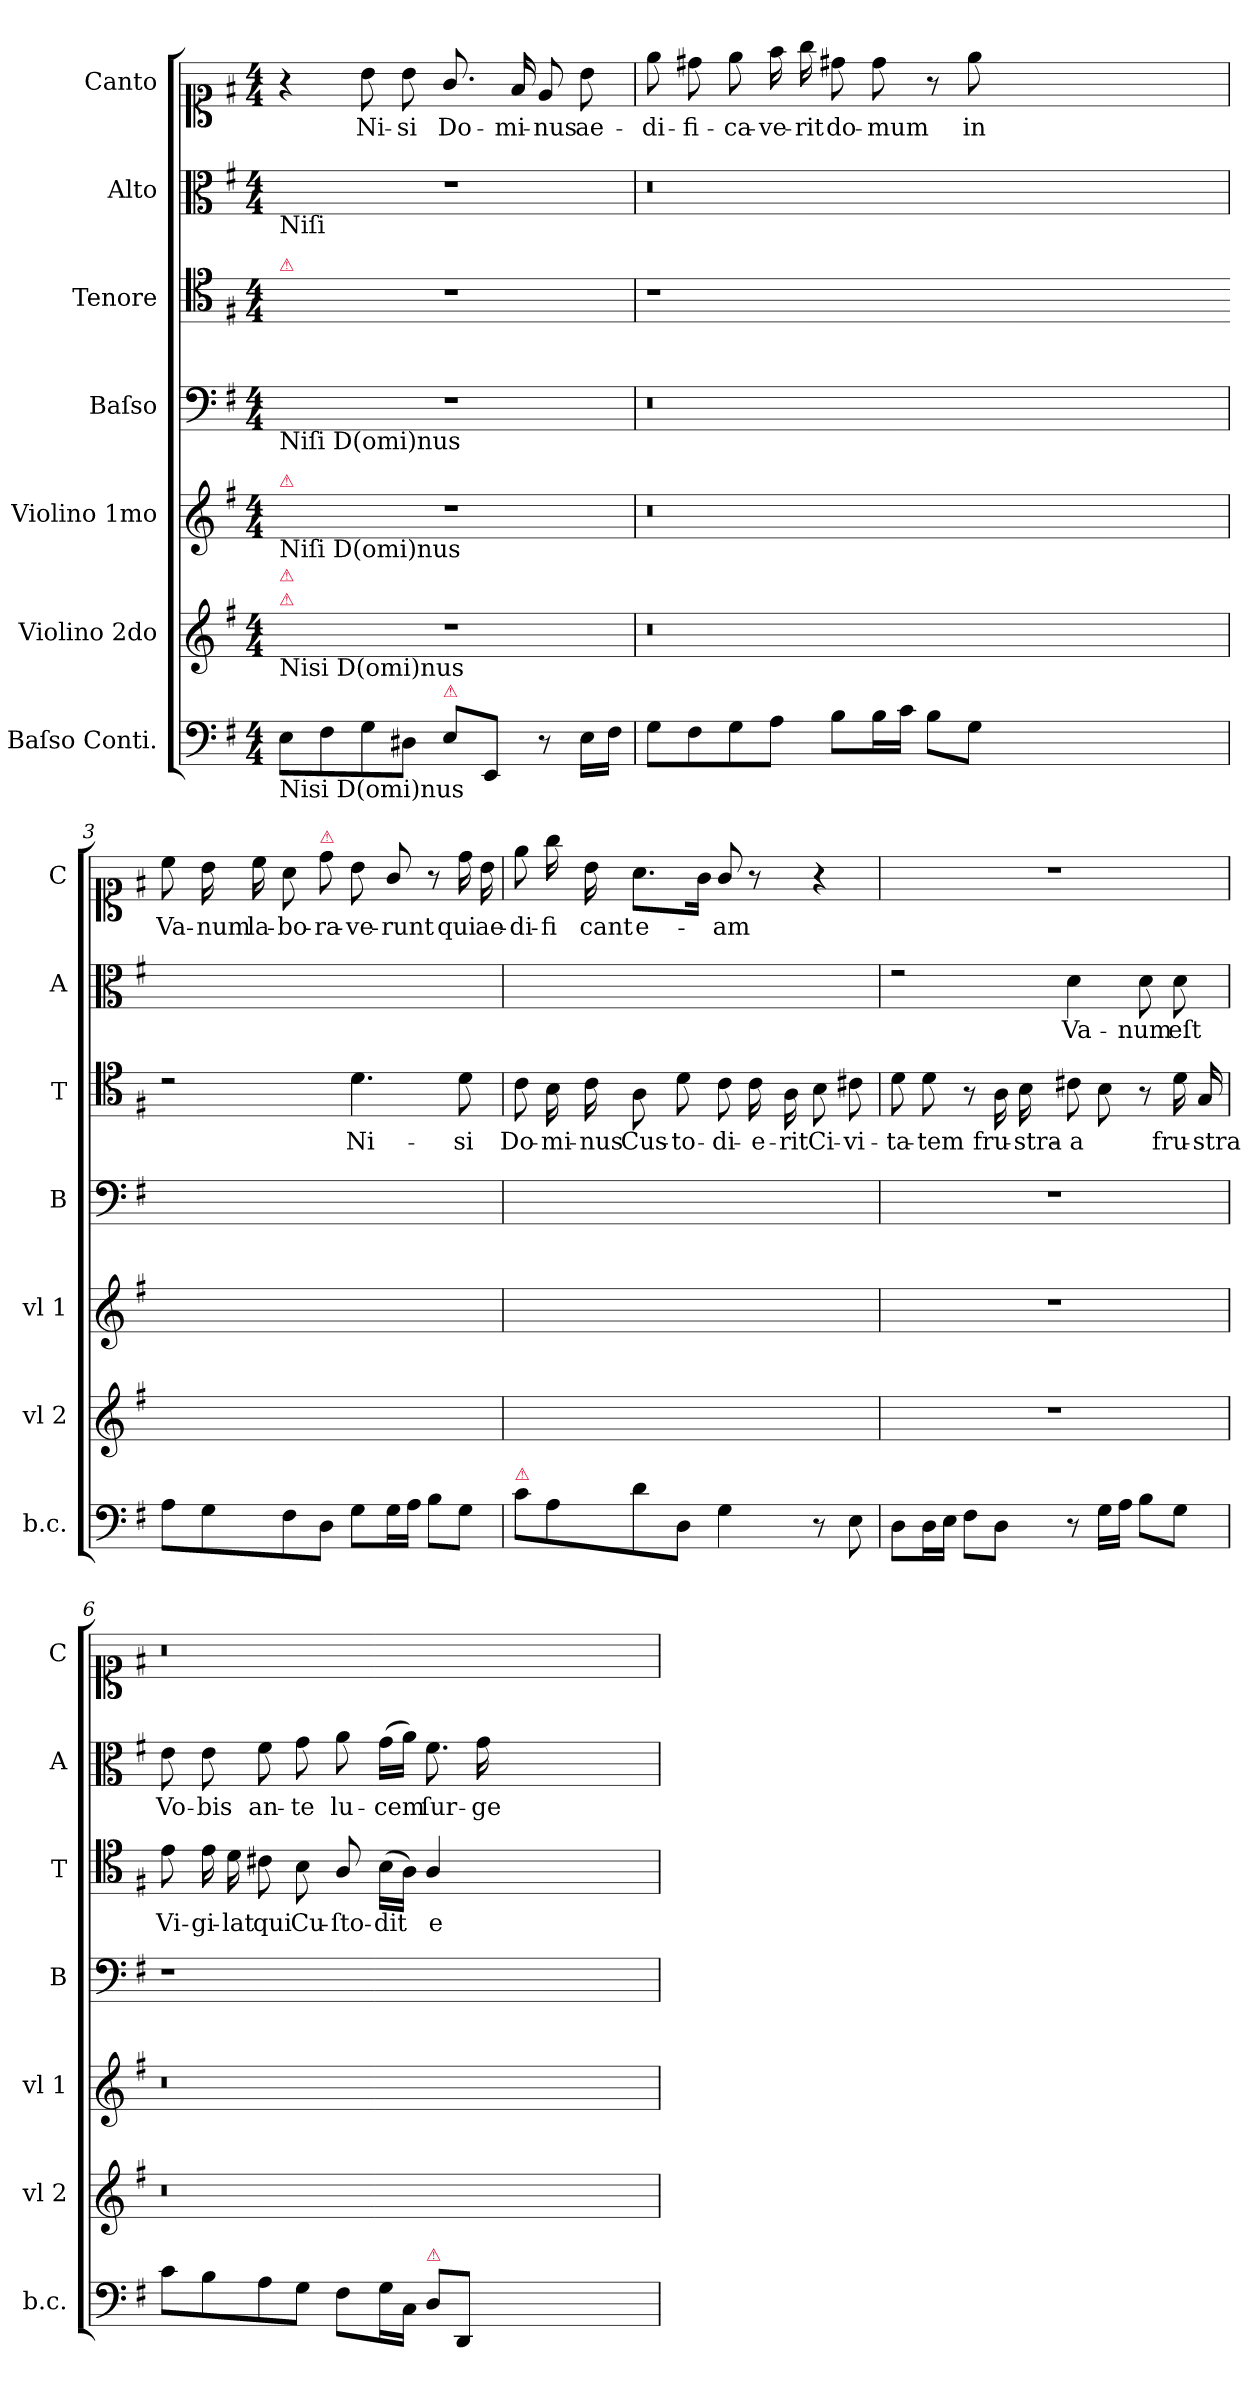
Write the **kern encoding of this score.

**kern	**kern	**kern	**kern	**kern	**text	**kern	**text	**kern	**text
*part7	*part6	*part5	*part4	*part3	*part3	*part2	*part2	*part1	*part1
*staff7	*staff6	*staff5	*staff4	*staff3	*staff3	*staff2	*staff2	*staff1	*staff1
*I"Baſso Conti.	*I"Violino 2do	*I"Violino 1mo	*I"Baſso	*I"Tenore	*	*I"Alto	*	*I"Canto	*
*I'b.c.	*I'vl 2	*I'vl 1	*I'B	*I'T	*	*I'A	*	*I'C	*
*clefF4	*clefG2	*clefG2	*clefF4	*clefC4	*	*clefC3	*	*clefC1	*
*k[f#]	*k[f#]	*k[f#]	*k[f#]	*k[f#]	*	*k[f#]	*	*k[f#]	*
*M4/4	*M4/4	*M4/4	*M4/4	*M4/4	*	*M4/4	*	*M4/4	*
=1	=1	=1	=1	=1	=1	=1	=1	=1	=1
!	!	!	!	!	!	!LO:TX:b:t=Niſi	!	!	!
!	!	!	!	!LO:TX:a:color=crimson:t=⚠	!	!	!	!	!
!	!	!	!LO:TX:b:t=Niſi D(omi)nus	!	!	!	!	!	!
!	!	!LO:TX:a:color=crimson:t=⚠	!	!	!	!	!	!	!
!	!	!LO:TX:b:t=Niſi D(omi)nus	!	!	!	!	!	!	!
!	!LO:TX:a:color=crimson:t=⚠	!	!	!	!	!	!	!	!
!	!LO:TX:a:color=crimson:t=⚠	!	!	!	!	!	!	!	!
!	!LO:TX:b:t=Nisi D(omi)nus	!	!	!	!	!	!	!	!
!LO:TX:b:t=Nisi D(omi)nus	!	!	!	!	!	!	!	!	!
8E\L	1r	1r	1r	1r	.	1r	.	4r	.
8F#\	.	.	.	.	.	.	.	.	.
8G\	.	.	.	.	.	.	.	8b\	Ni-
8D#X\J	.	.	.	.	.	.	.	8b\	-si
!LO:TX:a:color=crimson:t=⚠	!	!	!	!	!	!	!	!	!
8E\L	.	.	.	.	.	.	.	8.g/	Do-
8EE/J	.	.	.	.	.	.	.	.	.
.	.	.	.	.	.	.	.	16f#/	-mi-
8r	.	.	.	.	.	.	.	8e/	-nus
16E\LL	.	.	.	.	.	.	.	8b\	ae-
16F#\JJ	.	.	.	.	.	.	.	.	.
=2	=2	=2	=2	=2	=2	=2	=2	=2	=2
8G\L	0.r	0.r	0.r	1r	.	0.r	.	8ee\	-di-
8F#\	.	.	.	.	.	.	.	8dd#X\	-fi-
8G\	.	.	.	.	.	.	.	8ee\	-ca-
8A\J	.	.	.	.	.	.	.	16ff#\	-ve-
.	.	.	.	.	.	.	.	16gg\	-rit
8B\L	.	.	.	.	.	.	.	8dd#X\	do-
16B\L	.	.	.	.	.	.	.	8dd#\	-mum
16c\JJ	.	.	.	.	.	.	.	.	.
8B\L	.	.	.	.	.	.	.	8r	.
8G\J	.	.	.	.	.	.	.	8ee\	in
0ryy	.	.	.	0ryy	.	.	.	0ryy	.
=3	=3	=3	=3	=3-	=3	=3	=3	=3	=3
8A\L	1ryy	1ryy	1ryy	2rc	.	1ryy	.	8cc\	Va-
8G\	.	.	.	.	.	.	.	16b\	-num
.	.	.	.	.	.	.	.	16cc\	la-
8F#\	.	.	.	.	.	.	.	8a\	-bo-
!	!	!	!	!	!	!	!	!LO:TX:a:color=crimson:t=⚠	!
8D\J	.	.	.	.	.	.	.	8dd\	-ra-
8G\L	.	.	.	4.d\	Ni-	.	.	8b\	-ve-
16G\L	.	.	.	.	.	.	.	8g/	-runt
16A\JJ	.	.	.	.	.	.	.	.	.
8B\L	.	.	.	.	.	.	.	8r	.
8G\J	.	.	.	8d\	-si	.	.	16dd\	qui
.	.	.	.	.	.	.	.	16b\	ae-
=4	=4	=4	=4	=4	=4	=4	=4	=4	=4
!LO:TX:a:color=crimson:t=⚠	!	!	!	!	!	!	!	!	!
8c\L	1ryy	1ryy	1ryy	8c\	Do-	1ryy	.	8ee\	-di-
8A\	.	.	.	16B\	-mi-	.	.	16gg\	-fi
.	.	.	.	16c\	-nus	.	.	16b\	-cant
8d\	.	.	.	8A\	Cus-	.	.	8.a\L	e-
8D/J	.	.	.	8d\	-to-	.	.	.	.
.	.	.	.	.	.	.	.	16g\Jk	.
4G\	.	.	.	8c\	-di-	.	.	8g/	-am
.	.	.	.	16c\	-e-	.	.	8r	.
.	.	.	.	16A\	-rit	.	.	.	.
8r	.	.	.	8B\	Ci-	.	.	4r	.
8E\	.	.	.	8c#X\	-vi-	.	.	.	.
=5	=5	=5	=5	=5	=5	=5	=5	=5	=5
8D\L	1r	1r	1r	8d\	-ta-	2re	.	1r	.
16D\L	.	.	.	8d\	-tem	.	.	.	.
16E\JJ	.	.	.	.	.	.	.	.	.
8F#\L	.	.	.	8r	.	.	.	.	.
8D\J	.	.	.	16A\	fru-	.	.	.	.
.	.	.	.	16B\	-stra-	.	.	.	.
8r	.	.	.	8c#X\	-a	4d\	Va-	.	.
16G\LL	.	.	.	8B\	.	.	.	.	.
16A\JJ	.	.	.	.	.	.	.	.	.
8B\L	.	.	.	8r	.	8d\	-num	.	.
8G\J	.	.	.	16d\	fru-	8d\	eſt	.	.
.	.	.	.	16G/	-stra	.	.	.	.
=6	=6	=6	=6	=6	=6	=6	=6	=6	=6
8c\L	0.r	0.r	1r	8e\	Vi-	8e\	Vo-	0.r	.
8B\	.	.	.	16e\	-gi-	8e\	-bis	.	.
.	.	.	.	16d\	-lat	.	.	.	.
8A\	.	.	.	8c#X\	qui	8f#\	an-	.	.
8G\J	.	.	.	8B\	Cu-	8g\	-te	.	.
8F#\L	.	.	.	8A/	-ſto-	8a\	lu-	.	.
16G\L	.	.	.	(16B\LL	-dit	(16g\LL	-cem	.	.
16C\JJ	.	.	.	16A\JJ)	.	16a\JJ)	.	.	.
!LO:TX:a:color=crimson:t=⚠	!	!	!	!	!	!	!	!	!
8D\L	.	.	.	4A/	e-	8.f#\	ſur-	.	.
8DD/J	.	.	.	.	.	.	.	.	.
.	.	.	.	.	.	16g\	-ge-	.	.
0ryy	.	.	0ryy	0ryy	.	0ryy	.	.	.
=	=	=	=	=	=	=	=	=	=
*-	*-	*-	*-	*-	*-	*-	*-	*-	*-
